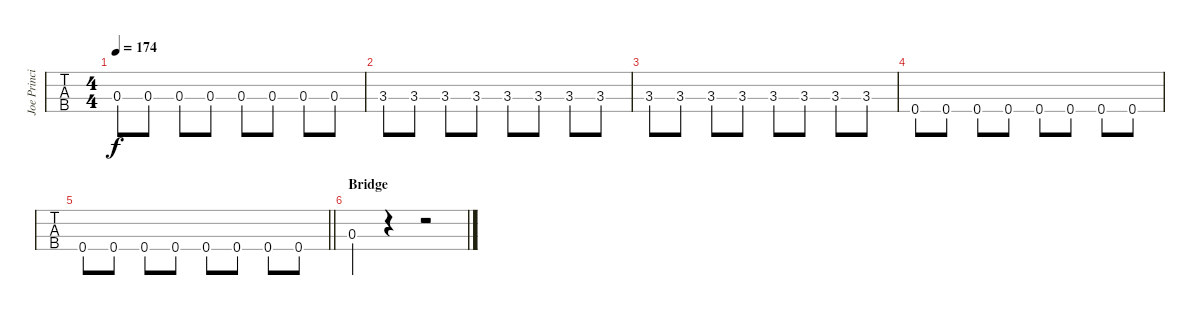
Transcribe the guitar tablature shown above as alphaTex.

\track ("Joe Principe - Bass" "Joe Princi") {instrument electricbassfinger}
\staff {tabs}
\tuning (Gb2 Db2 Ab1 Eb1) {hide}
\ts (4 4)
\tempo 174
\clef f4
\ks c
0.3.8{dy f} 0.3.8 0.3.8 0.3.8 0.3.8 0.3.8 0.3.8 0.3.8 |
3.3.8 3.3.8 3.3.8 3.3.8 3.3.8 3.3.8 3.3.8 3.3.8 |
3.3.8 3.3.8 3.3.8 3.3.8 3.3.8 3.3.8 3.3.8 3.3.8 |
0.4.8 0.4.8 0.4.8 0.4.8 0.4.8 0.4.8 0.4.8 0.4.8 |
\barLineRight lightlight
0.4.8 0.4.8 0.4.8 0.4.8 0.4.8 0.4.8 0.4.8 0.4.8 |
\section ("" "Bridge")
0.3.4 r.4 r.2
